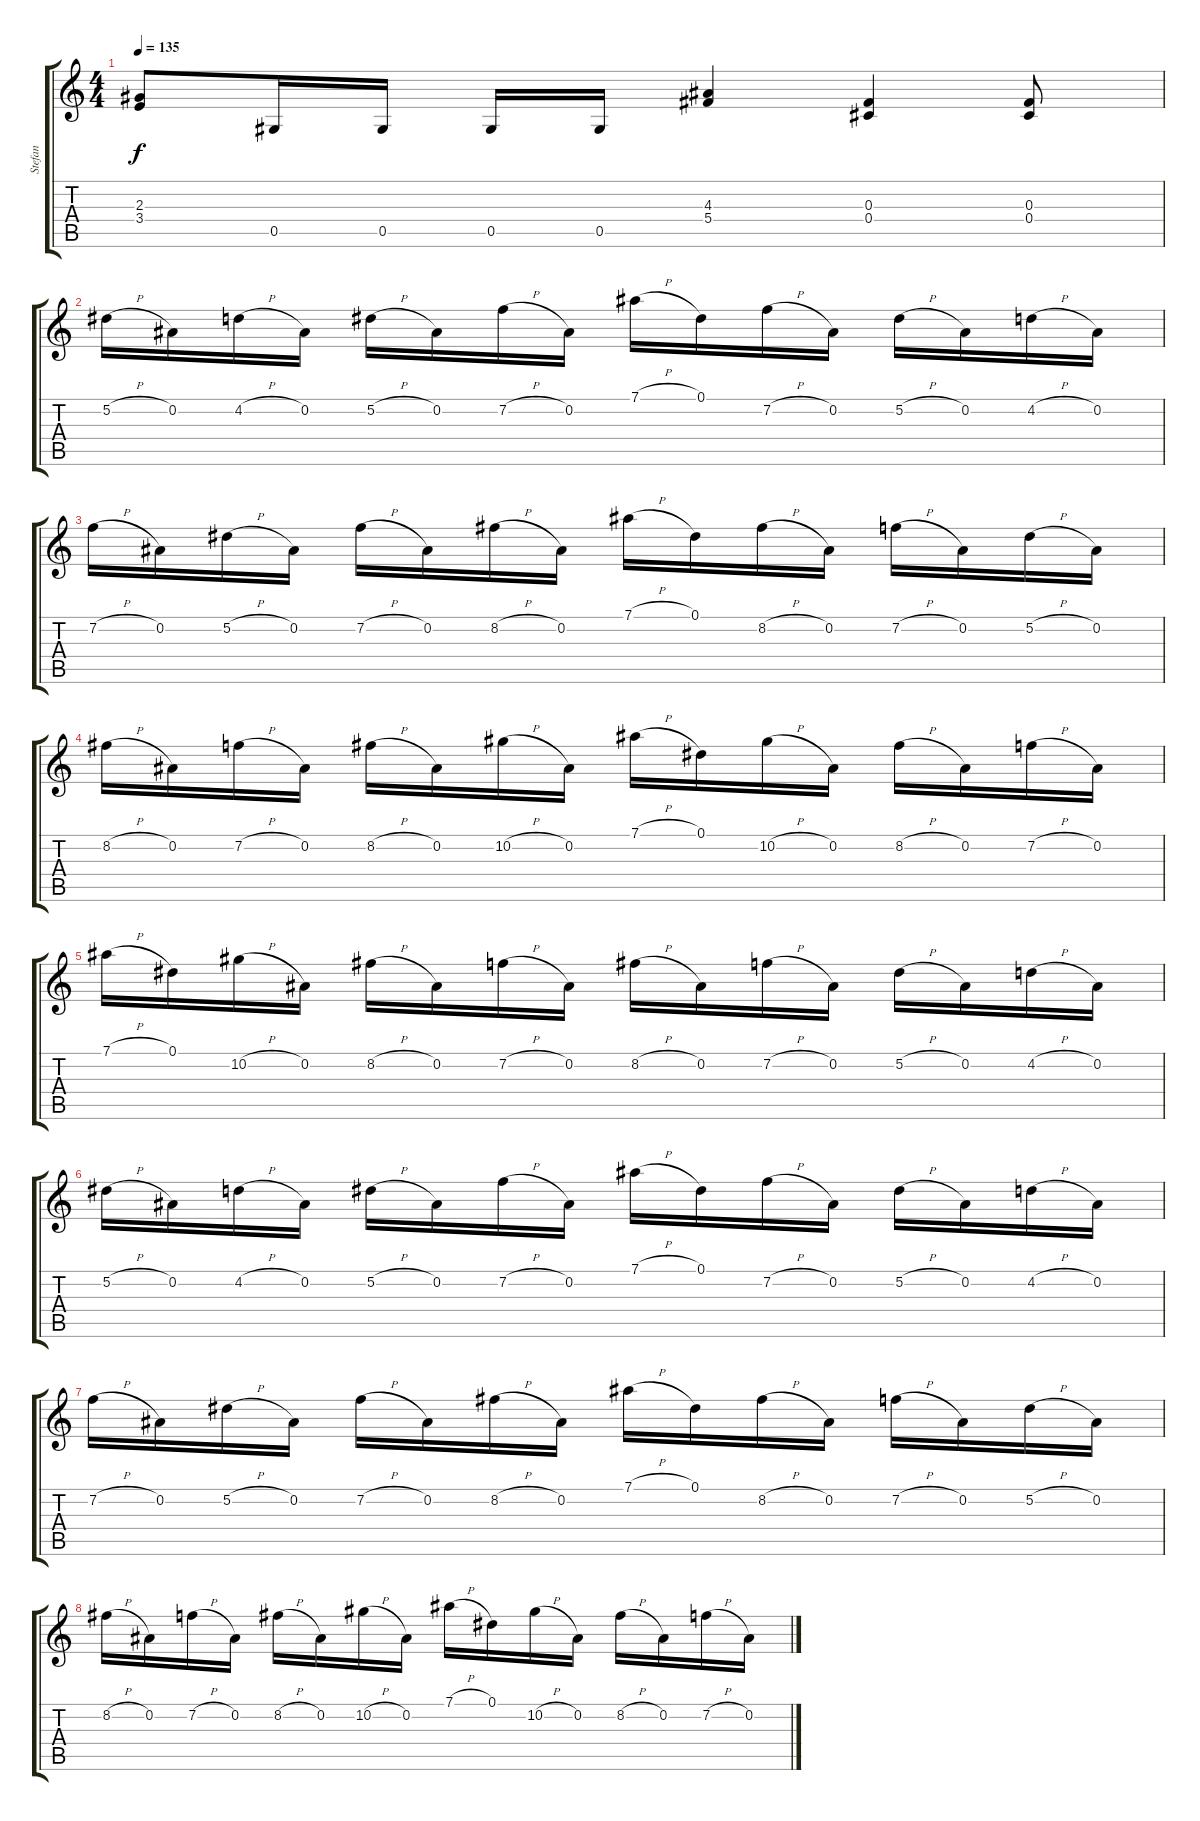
\track ("Stefan" "Stefan") {instrument distortionguitar}
\staff {score tabs}
\tuning (Eb4 Bb3 Gb3 Db3 Ab2 Eb2) {hide}
\ts (4 4)
\tempo 135
\clef g2
\ks c
(2.3 3.4).8{dy f} 0.5.16 0.5.16 0.5.16 0.5.16 (4.3 5.4).4 (0.3 0.4).4 (0.3 0.4).8 |
5.2{h}.16 0.2.16 4.2{h}.16 0.2.16 5.2{h}.16 0.2.16 7.2{h}.16 0.2.16 7.1{h}.16 0.1.16 7.2{h}.16 0.2.16 5.2{h}.16 0.2.16 4.2{h}.16 0.2.16 |
7.2{h}.16 0.2.16 5.2{h}.16 0.2.16 7.2{h}.16 0.2.16 8.2{h}.16 0.2.16 7.1{h}.16 0.1.16 8.2{h}.16 0.2.16 7.2{h}.16 0.2.16 5.2{h}.16 0.2.16 |
8.2{h}.16 0.2.16 7.2{h}.16 0.2.16 8.2{h}.16 0.2.16 10.2{h}.16 0.2.16 7.1{h}.16 0.1.16 10.2{h}.16 0.2.16 8.2{h}.16 0.2.16 7.2{h}.16 0.2.16 |
7.1{h}.16 0.1.16 10.2{h}.16 0.2.16 8.2{h}.16 0.2.16 7.2{h}.16 0.2.16 8.2{h}.16 0.2.16 7.2{h}.16 0.2.16 5.2{h}.16 0.2.16 4.2{h}.16 0.2.16 |
5.2{h}.16 0.2.16 4.2{h}.16 0.2.16 5.2{h}.16 0.2.16 7.2{h}.16 0.2.16 7.1{h}.16 0.1.16 7.2{h}.16 0.2.16 5.2{h}.16 0.2.16 4.2{h}.16 0.2.16 |
7.2{h}.16 0.2.16 5.2{h}.16 0.2.16 7.2{h}.16 0.2.16 8.2{h}.16 0.2.16 7.1{h}.16 0.1.16 8.2{h}.16 0.2.16 7.2{h}.16 0.2.16 5.2{h}.16 0.2.16 |
8.2{h}.16 0.2.16 7.2{h}.16 0.2.16 8.2{h}.16 0.2.16 10.2{h}.16 0.2.16 7.1{h}.16 0.1.16 10.2{h}.16 0.2.16 8.2{h}.16 0.2.16 7.2{h}.16 0.2.16
